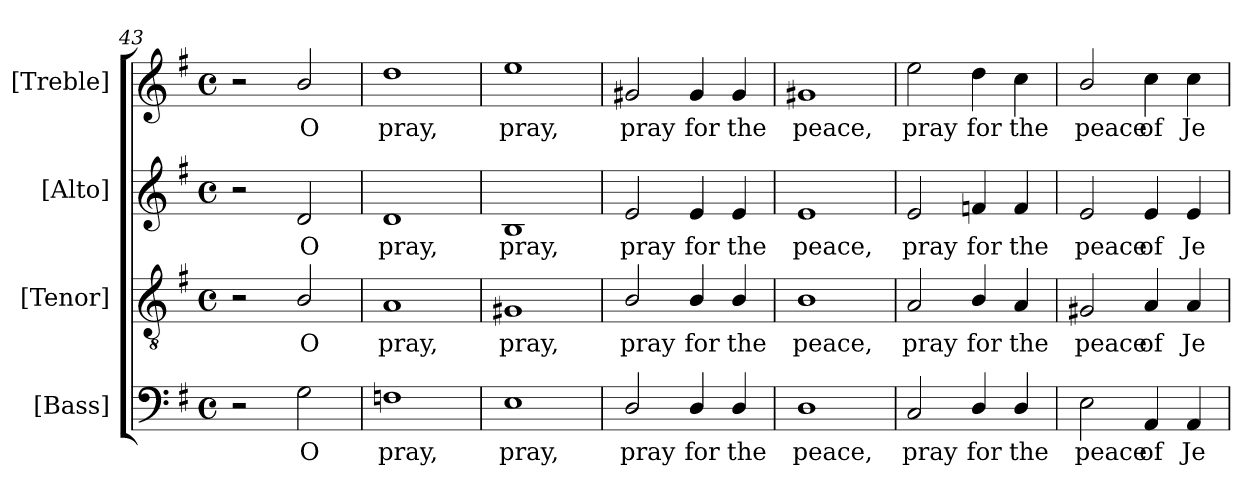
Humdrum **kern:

**kern	**text	**kern	**text	**kern	**text	**kern	**text
*part4	*part4	*part3	*part3	*part2	*part2	*part1	*part1
*staff4	*staff4	*staff3	*staff3	*staff2	*staff2	*staff1	*staff1
*I"[Bass]	*	*I"[Tenor]	*	*I"[Alto]	*	*I"[Treble]	*
*clefF4	*	*clefGv2	*	*clefG2	*	*clefG2	*
*	*	*ITrd7c12	*	*	*	*	*
*k[f#]	*	*k[f#]	*	*k[f#]	*	*k[f#]	*
*e:	*	*e:	*	*e:	*	*e:	*
*M4/4	*	*M4/4	*	*M4/4	*	*M4/4	*
*met(c)	*	*met(c)	*	*met(c)	*	*met(c)	*
=43	=43	=43	=43	=43	=43	=43	=43
2r	.	2r	.	2r	.	2r	.
!	!LO:LY:b:color=#000000	!	!	!	!	!	!
!	!	!	!LO:LY:b:color=#000000	!	!	!	!
!	!	!	!	!	!LO:LY:b:color=#000000	!	!
!	!	!	!	!	!	!	!LO:LY:b:color=#000000
2Gi\	O	2BBi/	O	2di/	O	2bi/	O
=44	=44	=44	=44	=44	=44	=44	=44
!	!LO:LY:b:color=#000000	!	!	!	!	!	!
!	!	!	!LO:LY:b:color=#000000	!	!	!	!
!	!	!	!	!	!LO:LY:b:color=#000000	!	!
!	!	!	!	!	!	!	!LO:LY:b:color=#000000
1Fni	pray,	1AAi	pray,	1di	pray,	1ddi	pray,
=45	=45	=45	=45	=45	=45	=45	=45
!	!LO:LY:b:color=#000000	!	!	!	!	!	!
!	!	!	!LO:LY:b:color=#000000	!	!	!	!
!	!	!	!	!	!LO:LY:b:color=#000000	!	!
!	!	!	!	!	!	!	!LO:LY:b:color=#000000
1Ei	pray,	1GG#Xi	pray,	1Bi	pray,	1eei	pray,
=46	=46	=46	=46	=46	=46	=46	=46
!	!LO:LY:b:color=#000000	!	!	!	!	!	!
!	!	!	!LO:LY:b:color=#000000	!	!	!	!
!	!	!	!	!	!LO:LY:b:color=#000000	!	!
!	!	!	!	!	!	!	!LO:LY:b:color=#000000
2Di/	pray	2BBi/	pray	2ei/	pray	2g#Xi/	pray
!	!LO:LY:b:color=#000000	!	!	!	!	!	!
!	!	!	!LO:LY:b:color=#000000	!	!	!	!
!	!	!	!	!	!LO:LY:b:color=#000000	!	!
!	!	!	!	!	!	!	!LO:LY:b:color=#000000
4Di/	for	4BBi/	for	4ei/	for	4g#i/	for
!	!LO:LY:b:color=#000000	!	!	!	!	!	!
!	!	!	!LO:LY:b:color=#000000	!	!	!	!
!	!	!	!	!	!LO:LY:b:color=#000000	!	!
!	!	!	!	!	!	!	!LO:LY:b:color=#000000
4Di/	the	4BBi/	the	4ei/	the	4g#i/	the
=47	=47	=47	=47	=47	=47	=47	=47
!	!LO:LY:b:color=#000000	!	!	!	!	!	!
!	!	!	!LO:LY:b:color=#000000	!	!	!	!
!	!	!	!	!	!LO:LY:b:color=#000000	!	!
!	!	!	!	!	!	!	!LO:LY:b:color=#000000
1Di	peace,	1BBi	peace,	1ei	peace,	1g#Xi	peace,
=48	=48	=48	=48	=48	=48	=48	=48
!	!LO:LY:b:color=#000000	!	!	!	!	!	!
!	!	!	!LO:LY:b:color=#000000	!	!	!	!
!	!	!	!	!	!LO:LY:b:color=#000000	!	!
!	!	!	!	!	!	!	!LO:LY:b:color=#000000
2Ci/	pray	2AAi/	pray	2ei/	pray	2eei\	pray
!	!LO:LY:b:color=#000000	!	!	!	!	!	!
!	!	!	!LO:LY:b:color=#000000	!	!	!	!
!	!	!	!	!	!LO:LY:b:color=#000000	!	!
!	!	!	!	!	!	!	!LO:LY:b:color=#000000
4Di/	for	4BBi/	for	4fni/	for	4ddi\	for
!	!LO:LY:b:color=#000000	!	!	!	!	!	!
!	!	!	!LO:LY:b:color=#000000	!	!	!	!
!	!	!	!	!	!LO:LY:b:color=#000000	!	!
!	!	!	!	!	!	!	!LO:LY:b:color=#000000
4Di/	the	4AAi/	the	4fi/	the	4cci\	the
=49	=49	=49	=49	=49	=49	=49	=49
!	!LO:LY:b:color=#000000	!	!	!	!	!	!
!	!	!	!LO:LY:b:color=#000000	!	!	!	!
!	!	!	!	!	!LO:LY:b:color=#000000	!	!
!	!	!	!	!	!	!	!LO:LY:b:color=#000000
2Ei\	peace	2GG#Xi/	peace	2ei/	peace	2bi/	peace
!	!LO:LY:b:color=#000000	!	!	!	!	!	!
!	!	!	!LO:LY:b:color=#000000	!	!	!	!
!	!	!	!	!	!LO:LY:b:color=#000000	!	!
!	!	!	!	!	!	!	!LO:LY:b:color=#000000
4AAi/	of	4AAi/	of	4ei/	of	4cci\	of
!	!LO:LY:b:color=#000000	!	!	!	!	!	!
!	!	!	!LO:LY:b:color=#000000	!	!	!	!
!	!	!	!	!	!LO:LY:b:color=#000000	!	!
!	!	!	!	!	!	!	!LO:LY:b:color=#000000
4AAi/	Je-	4AAi/	Je-	4ei/	Je-	4cci\	Je-
=	=	=	=	=	=	=	=
*-	*-	*-	*-	*-	*-	*-	*-
